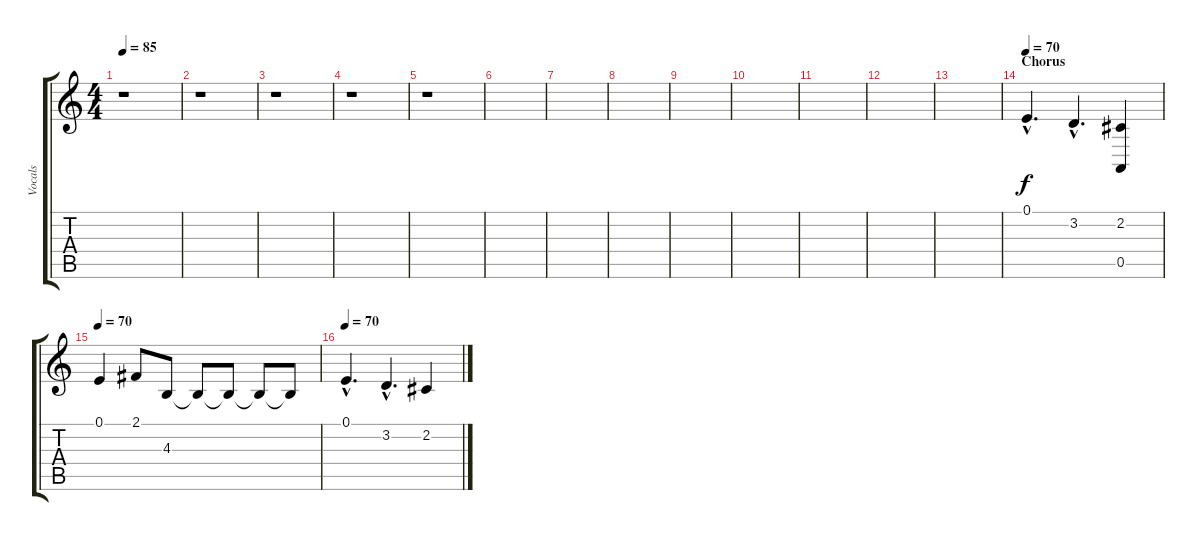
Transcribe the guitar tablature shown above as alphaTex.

\track ("Vocals" "Vocals") {instrument stringensemble1}
\staff {score tabs}
\tuning (E4 B3 G3 D3 A2 E2) {hide}
\ts (4 4)
\tempo 85
\clef g2
\ks c
r.1{dy f} |
r.1 |
r.1 |
r.1 |
r.1 |
|
|
|
|
|
|
|
|
\section ("" "Chorus")
\tempo 70
0.1{hac}.4{d} 3.2{hac}.4{d} (2.2 0.5).4 |
\tempo 70
0.1.4 2.1.8 4.3.8 4.3{t}.8 4.3{t}.8 4.3{t}.8 4.3{t}.8 |
\tempo 70
0.1{hac}.4{d} 3.2{hac}.4{d} 2.2.4
